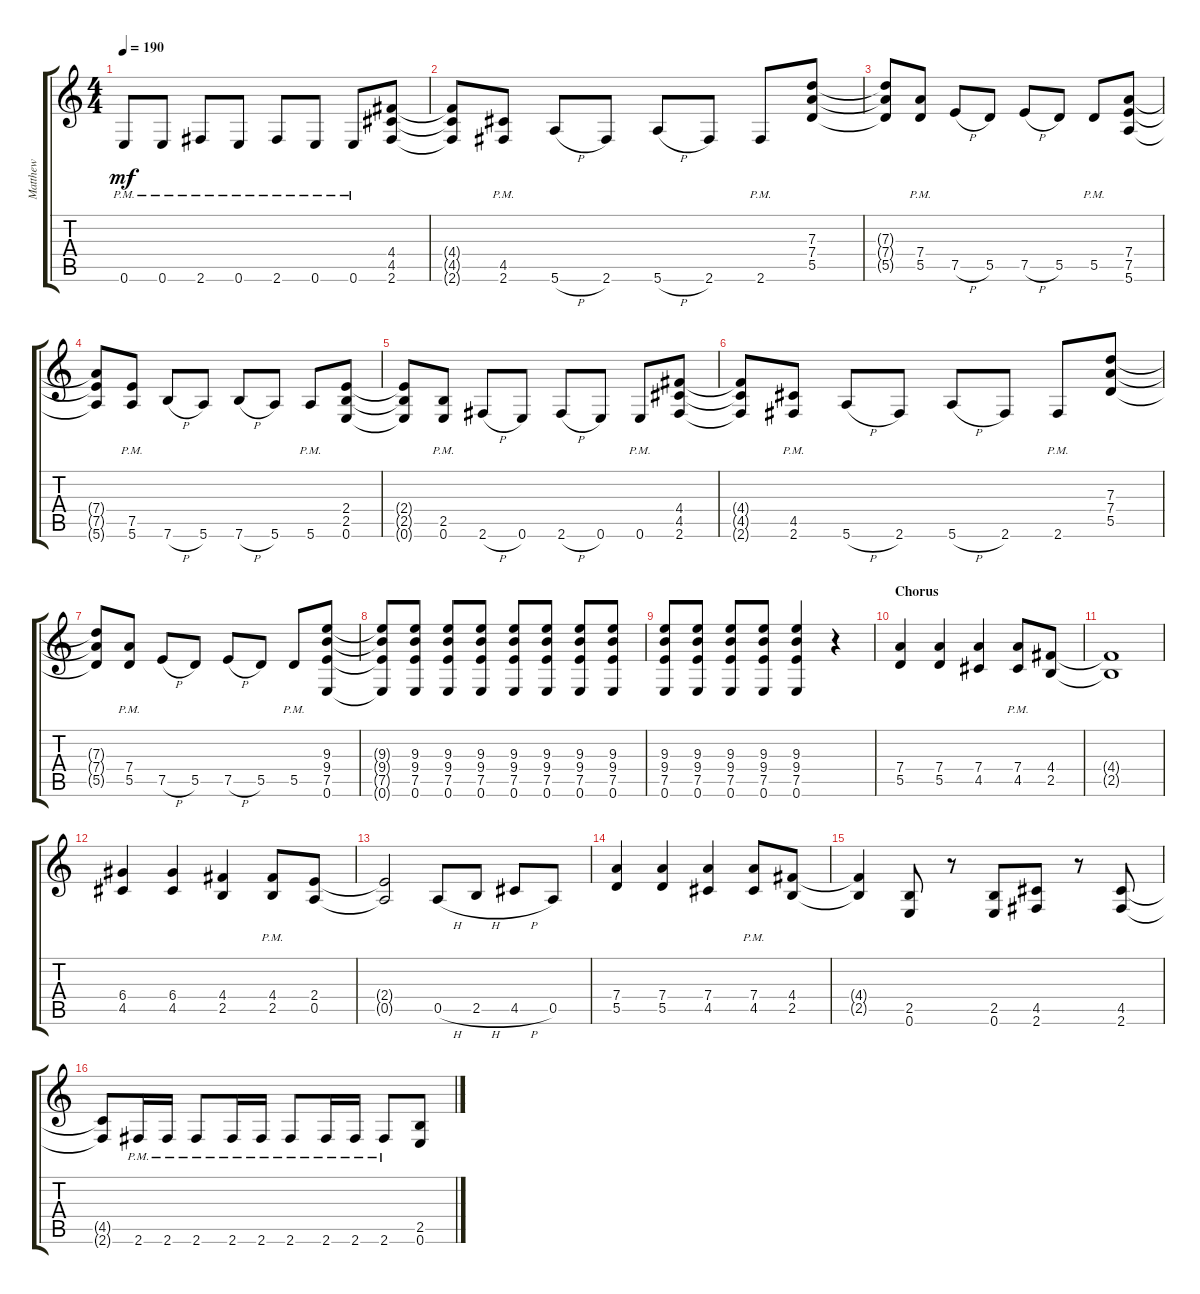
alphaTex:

\track ("Matthew" "Matthew") {instrument distortionguitar}
\staff {score tabs}
\tuning (E4 B3 G3 D3 A2 E2) {hide}
\ts (4 4)
\tempo 190
\clef g2
\ks c
0.6{pm t}.8{dy mf} 0.6{pm}.8 2.6{pm}.8 0.6{pm}.8 2.6{pm}.8 0.6{pm}.8 0.6{pm}.8 (4.4 4.5 2.6).8 |
(4.4{t} 4.5{t} 2.6{t}).8 (4.5{pm} 2.6{pm}).8 5.6{h}.8 2.6.8 5.6{h}.8 2.6.8 2.6{pm}.8 (7.3 7.4 5.5).8 |
(7.3{t} 7.4{t} 5.5{t}).8 (7.4{pm} 5.5{pm}).8 7.5{h}.8 5.5.8 7.5{h}.8 5.5.8 5.5{pm}.8 (7.4 7.5 5.6).8 |
(7.4{t} 7.5{t} 5.6{t}).8 (7.5{pm} 5.6{pm}).8 7.6{h}.8 5.6.8 7.6{h}.8 5.6.8 5.6{pm}.8 (2.4 2.5 0.6).8 |
(2.4{t} 2.5{t} 0.6{t}).8 (2.5{pm} 0.6{pm}).8 2.6{h}.8 0.6.8 2.6{h}.8 0.6.8 0.6{pm}.8 (4.4 4.5 2.6).8 |
(4.4{t} 4.5{t} 2.6{t}).8 (4.5{pm} 2.6{pm}).8 5.6{h}.8 2.6.8 5.6{h}.8 2.6.8 2.6{pm}.8 (7.3 7.4 5.5).8 |
(7.3{t} 7.4{t} 5.5{t}).8 (7.4{pm} 5.5{pm}).8 7.5{h}.8 5.5.8 7.5{h}.8 5.5.8 5.5{pm}.8 (9.3 9.4 7.5 0.6).8 |
(9.3{t} 9.4{t} 7.5{t} 0.6{t}).8 (9.3 9.4 7.5 0.6).8 (9.3 9.4 7.5 0.6).8 (9.3 9.4 7.5 0.6).8 (9.3 9.4 7.5 0.6).8 (9.3 9.4 7.5 0.6).8 (9.3 9.4 7.5 0.6).8 (9.3 9.4 7.5 0.6).8 |
(9.3 9.4 7.5 0.6).8 (9.3 9.4 7.5 0.6).8 (9.3 9.4 7.5 0.6).8 (9.3 9.4 7.5 0.6).8 (9.3 9.4 7.5 0.6).4 r.4 |
\section ("" "Chorus")
(7.4 5.5).4 (7.4 5.5).4 (7.4 4.5).4 (7.4{pm} 4.5{pm}).8 (4.4 2.5).8 |
(4.4{t} 2.5{t}).1 |
(6.4 4.5).4 (6.4 4.5).4 (4.4 2.5).4 (4.4{pm} 2.5{pm}).8 (2.4 0.5).8 |
(2.4{t} 0.5{t}).2 0.5{h}.8 2.5{h}.8 4.5{h}.8 0.5.8 |
(7.4 5.5).4 (7.4 5.5).4 (7.4 4.5).4 (7.4{pm} 4.5{pm}).8 (4.4 2.5).8 |
(4.4{t} 2.5{t}).4 (2.5 0.6).8 r.8 (2.5 0.6).8 (4.5 2.6).8 r.8 (4.5 2.6).8 |
(4.5{t} 2.6{t}).8 2.6{pm}.16 2.6{pm}.16 2.6{pm}.8 2.6{pm}.16 2.6{pm}.16 2.6{pm}.8 2.6{pm}.16 2.6{pm}.16 2.6{pm}.8 (2.5 0.6).8
